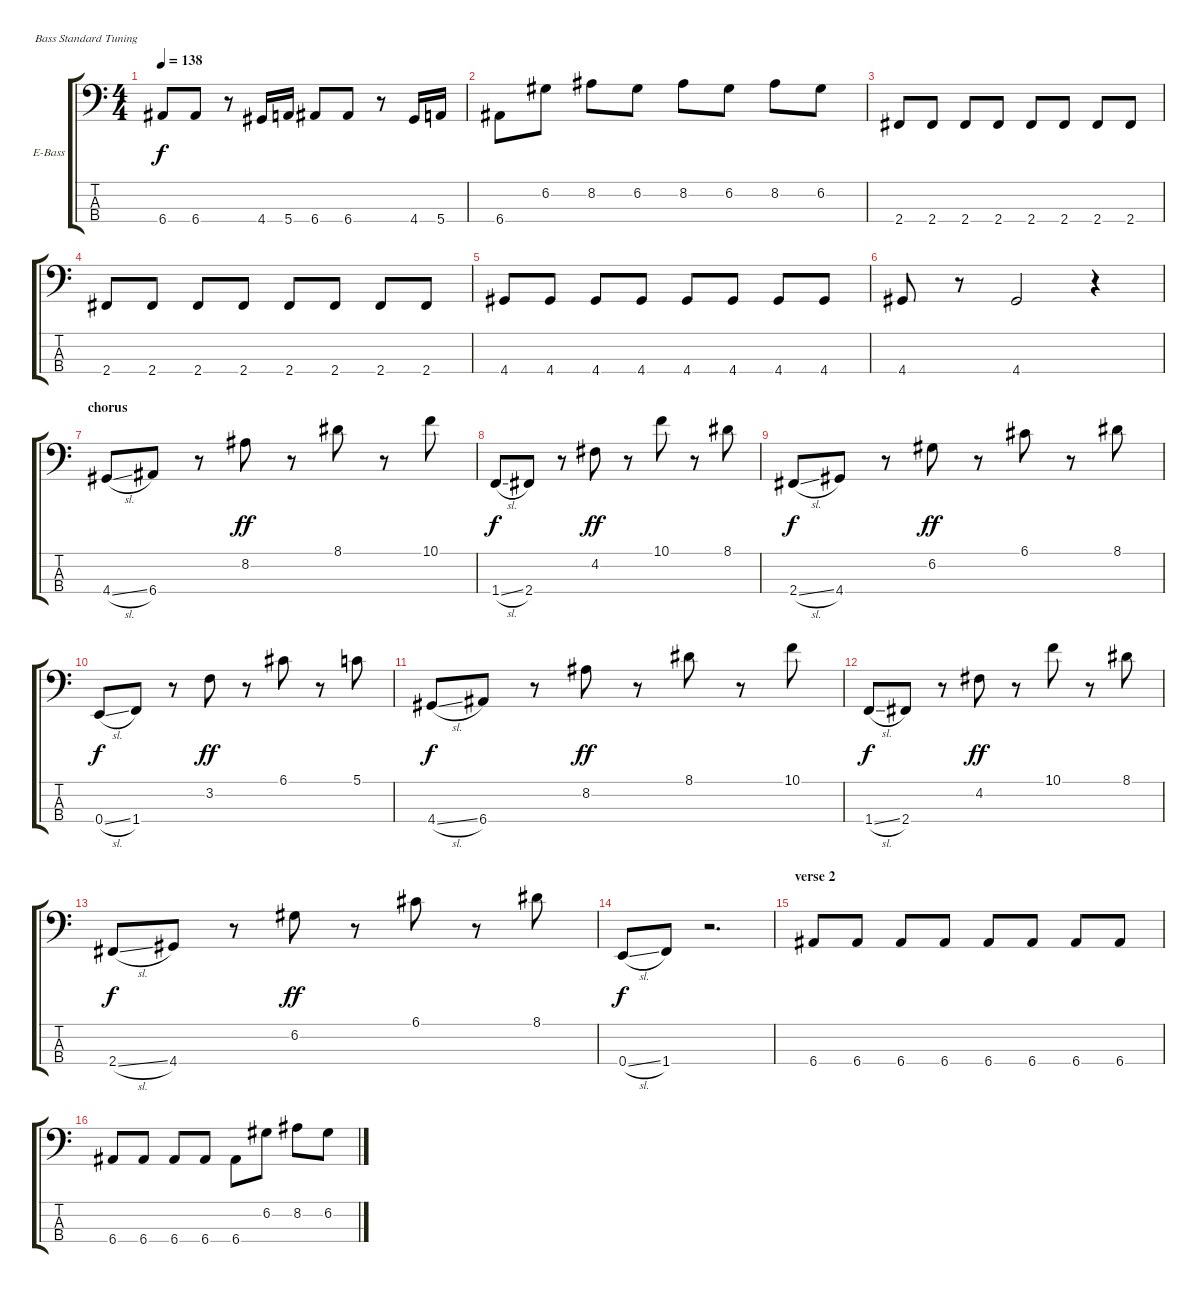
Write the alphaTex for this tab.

\bracketExtendMode groupsimilarinstruments
\firstSystemTrackNameOrientation horizontal
\otherSystemsTrackNameOrientation horizontal
\track ("Bass" "E-Bass") {instrument electricbassfinger}
\staff {score tabs}
\tuning (G2 D2 A1 E1)
\ts (4 4)
\tempo 138
\clef f4
\ks c
6.4.8{dy f} 6.4.8 r.8 4.4.16 5.4.16 6.4.8 6.4.8 r.8 4.4.16 5.4.16 |
6.4.8 6.2.8 8.2.8 6.2.8 8.2.8 6.2.8 8.2.8 6.2.8 |
2.4.8 2.4.8 2.4.8 2.4.8 2.4.8 2.4.8 2.4.8 2.4.8 |
2.4.8 2.4.8 2.4.8 2.4.8 2.4.8 2.4.8 2.4.8 2.4.8 |
4.4.8 4.4.8 4.4.8 4.4.8 4.4.8 4.4.8 4.4.8 4.4.8 |
4.4.8 r.8 4.4.2 r.4 |
\section ("" "chorus")
4.4{sl}.8 6.4.8 r.8 8.2.8{dy ff} r.8 8.1.8 r.8 10.1.8 |
1.4{sl}.8{dy f} 2.4.8 r.8 4.2.8{dy ff} r.8 10.1.8 r.8 8.1.8 |
2.4{sl}.8{dy f} 4.4.8 r.8 6.2.8{dy ff} r.8 6.1.8 r.8 8.1.8 |
0.4{sl}.8{dy f} 1.4.8 r.8 3.2.8{dy ff} r.8 6.1.8 r.8 5.1.8 |
4.4{sl}.8{dy f} 6.4.8 r.8 8.2.8{dy ff} r.8 8.1.8 r.8 10.1.8 |
1.4{sl}.8{dy f} 2.4.8 r.8 4.2.8{dy ff} r.8 10.1.8 r.8 8.1.8 |
2.4{sl}.8{dy f} 4.4.8 r.8 6.2.8{dy ff} r.8 6.1.8 r.8 8.1.8 |
0.4{sl}.8{dy f} 1.4.8 r.2{d} |
\section ("" "verse 2")
6.4.8 6.4.8 6.4.8 6.4.8 6.4.8 6.4.8 6.4.8 6.4.8 |
6.4.8 6.4.8 6.4.8 6.4.8 6.4.8 6.2.8 8.2.8 6.2.8
